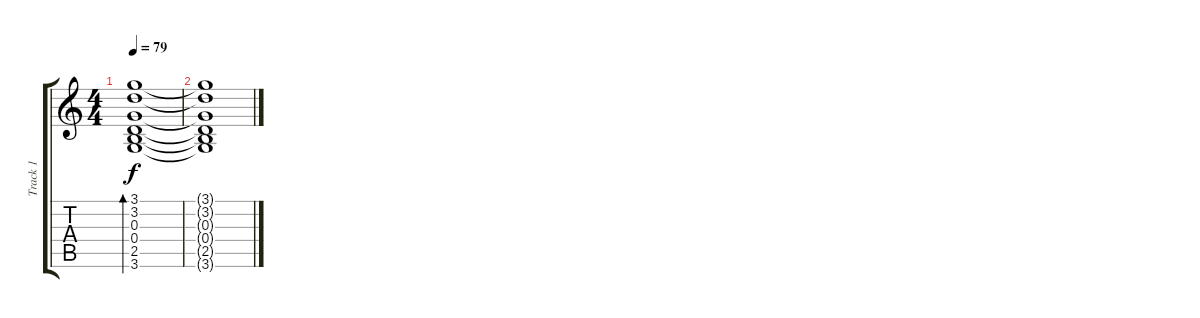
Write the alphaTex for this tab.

\track ("Track 1" "Track 1") {instrument acousticguitarsteel}
\staff {score tabs}
\tuning (E4 B3 G3 D3 A2 E2) {hide}
\ts (4 4)
\tempo 79
\clef g2
\ks c
(3.1 3.2 0.3 0.4 2.5 3.6).1{bd 480 dy f} |
(3.1{t} 3.2{t} 0.3{t} 0.4{t} 2.5{t} 3.6{t}).1
